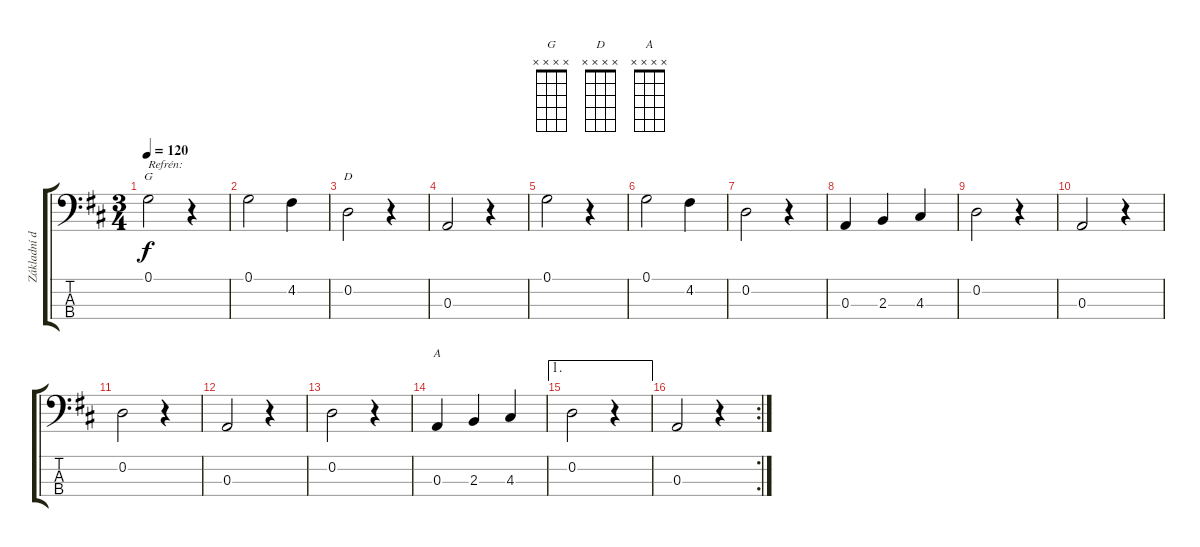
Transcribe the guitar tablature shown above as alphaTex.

\track ("Základní doprovod" "Základní d") {instrument acousticbass}
\staff {score tabs}
\tuning (G2 D2 A1 E1) {hide}
\chord ("G" x x x x)
\chord ("D" x x x x)
\chord ("A" x x x x)
\ts (3 4)
\tempo 120
\clef f4
\ks d
0.1.2{ch "G" txt "Refrén:" dy f} r.4 |
0.1.2 4.2.4 |
0.2.2{ch "D"} r.4 |
0.3.2 r.4 |
0.1.2 r.4 |
0.1.2 4.2.4 |
0.2.2 r.4 |
0.3.4 2.3.4 4.3.4 |
0.2.2 r.4 |
0.3.2 r.4 |
0.2.2 r.4 |
0.3.2 r.4 |
0.2.2 r.4 |
0.3.4{ch "A"} 2.3.4 4.3.4 |
\ae 1
0.2.2 r.4 |
\rc 2
0.3.2 r.4
